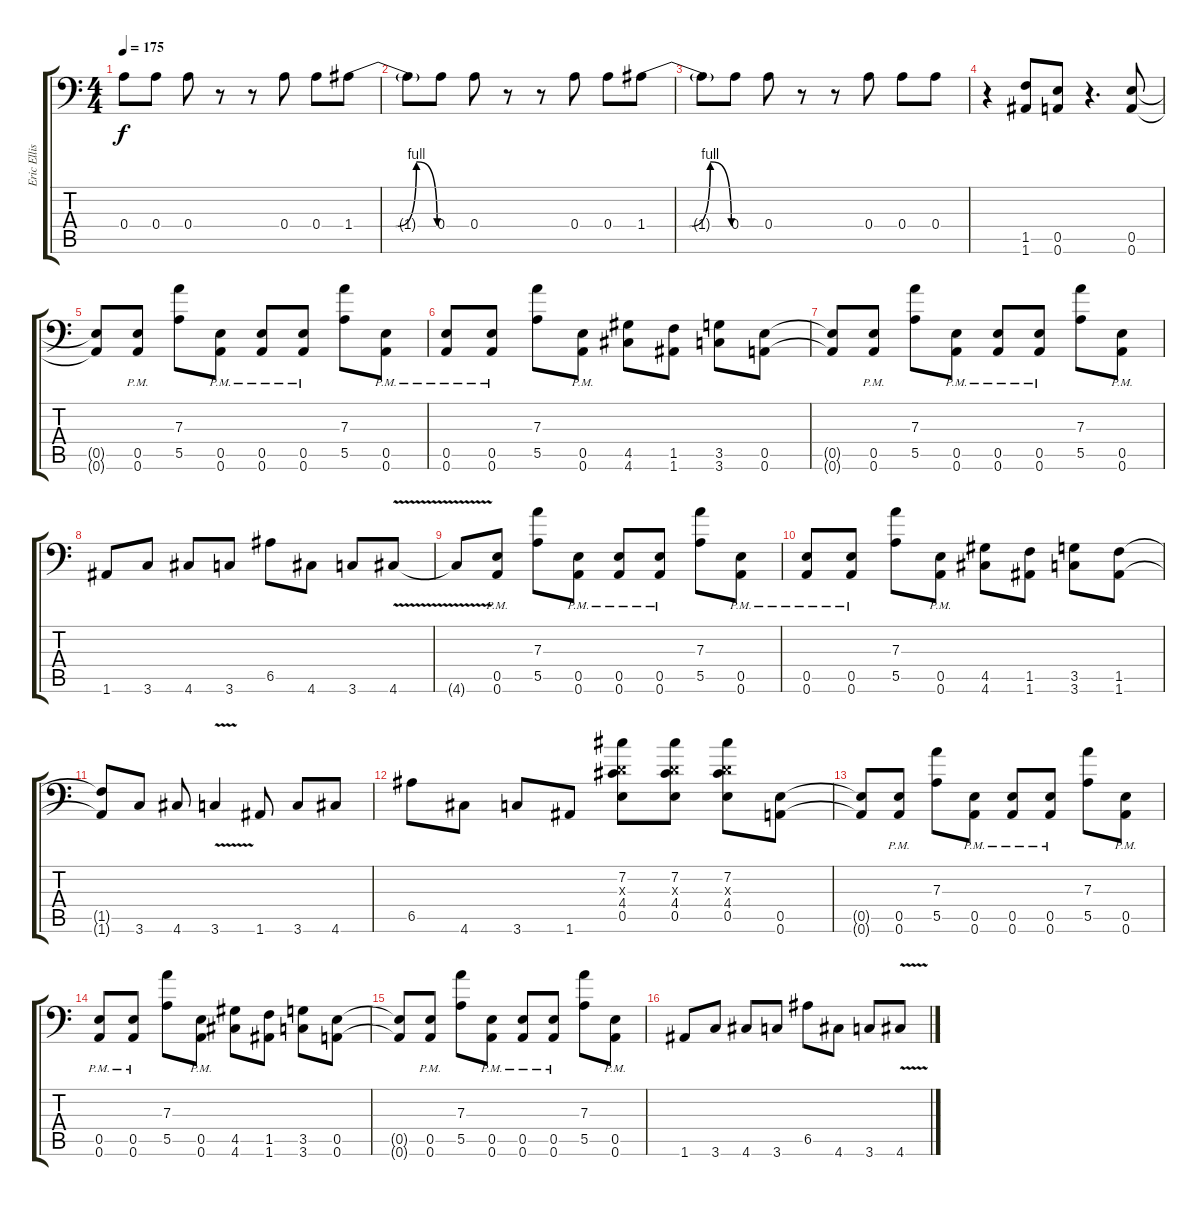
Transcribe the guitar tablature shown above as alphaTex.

\track ("Eric Ellis" "Eric Ellis") {instrument overdrivenguitar}
\staff {score tabs}
\tuning (B3 Gb3 D3 A2 E2 A1) {hide}
\ts (4 4)
\tempo 175
\clef f4
\ks c
0.4{t}.8{dy f} 0.4.8 0.4.8 r.8 r.8 0.4.8 0.4.8 1.4{be (custom 0 0 30 0 45 4 60 0)}.8 |
1.4{t}.8 0.4.8 0.4.8 r.8 r.8 0.4.8 0.4.8 1.4{be (custom 0 0 30 0 45 4 60 0)}.8 |
1.4{t}.8 0.4.8 0.4.8 r.8 r.8 0.4.8 0.4.8 0.4.8 |
r.4 (1.5 1.6).8 (0.5 0.6).8 r.4{d} (0.5 0.6).8 |
(0.5{t} 0.6{t}).8 (0.5{pm} 0.6{pm}).8 (7.3 5.5).8 (0.5{pm} 0.6{pm}).8 (0.5{pm} 0.6{pm}).8 (0.5{pm} 0.6{pm}).8 (7.3 5.5).8 (0.5{pm} 0.6{pm}).8 |
(0.5{pm} 0.6{pm}).8 (0.5{pm} 0.6{pm}).8 (7.3 5.5).8 (0.5{pm} 0.6{pm}).8 (4.5 4.6).8 (1.5 1.6).8 (3.5 3.6).8 (0.5 0.6).8 |
(0.5{t} 0.6{t}).8 (0.5{pm} 0.6{pm}).8 (7.3 5.5).8 (0.5{pm} 0.6{pm}).8 (0.5{pm} 0.6{pm}).8 (0.5{pm} 0.6{pm}).8 (7.3 5.5).8 (0.5{pm} 0.6{pm}).8 |
1.6.8 3.6.8 4.6.8 3.6.8 6.5.8 4.6.8 3.6.8 4.6{v}.8 |
4.6{t}.8 (0.5{pm} 0.6{pm}).8 (7.3 5.5).8 (0.5{pm} 0.6{pm}).8 (0.5{pm} 0.6{pm}).8 (0.5{pm} 0.6{pm}).8 (7.3 5.5).8 (0.5{pm} 0.6{pm}).8 |
(0.5{pm} 0.6{pm}).8 (0.5{pm} 0.6{pm}).8 (7.3 5.5).8 (0.5{pm} 0.6{pm}).8 (4.5 4.6).8 (1.5 1.6).8 (3.5 3.6).8 (1.5 1.6).8 |
(1.5{t} 1.6{t}).8 3.6.8 4.6.8 3.6{v}.4 1.6.8 3.6.8 4.6.8 |
6.5.8 4.6.8 3.6.8 1.6.8 (7.2 0.3{x} 4.4 0.5).8 (7.2 0.3{x} 4.4 0.5).8 (7.2 0.3{x} 4.4 0.5).8 (0.5 0.6).8 |
(0.5{t} 0.6{t}).8 (0.5{pm} 0.6{pm}).8 (7.3 5.5).8 (0.5{pm} 0.6{pm}).8 (0.5{pm} 0.6{pm}).8 (0.5{pm} 0.6{pm}).8 (7.3 5.5).8 (0.5{pm} 0.6{pm}).8 |
(0.5{pm} 0.6{pm}).8 (0.5{pm} 0.6{pm}).8 (7.3 5.5).8 (0.5{pm} 0.6{pm}).8 (4.5 4.6).8 (1.5 1.6).8 (3.5 3.6).8 (0.5 0.6).8 |
(0.5{t} 0.6{t}).8 (0.5{pm} 0.6{pm}).8 (7.3 5.5).8 (0.5{pm} 0.6{pm}).8 (0.5{pm} 0.6{pm}).8 (0.5{pm} 0.6{pm}).8 (7.3 5.5).8 (0.5{pm} 0.6{pm}).8 |
1.6.8 3.6.8 4.6.8 3.6.8 6.5.8 4.6.8 3.6.8 4.6{v}.8
